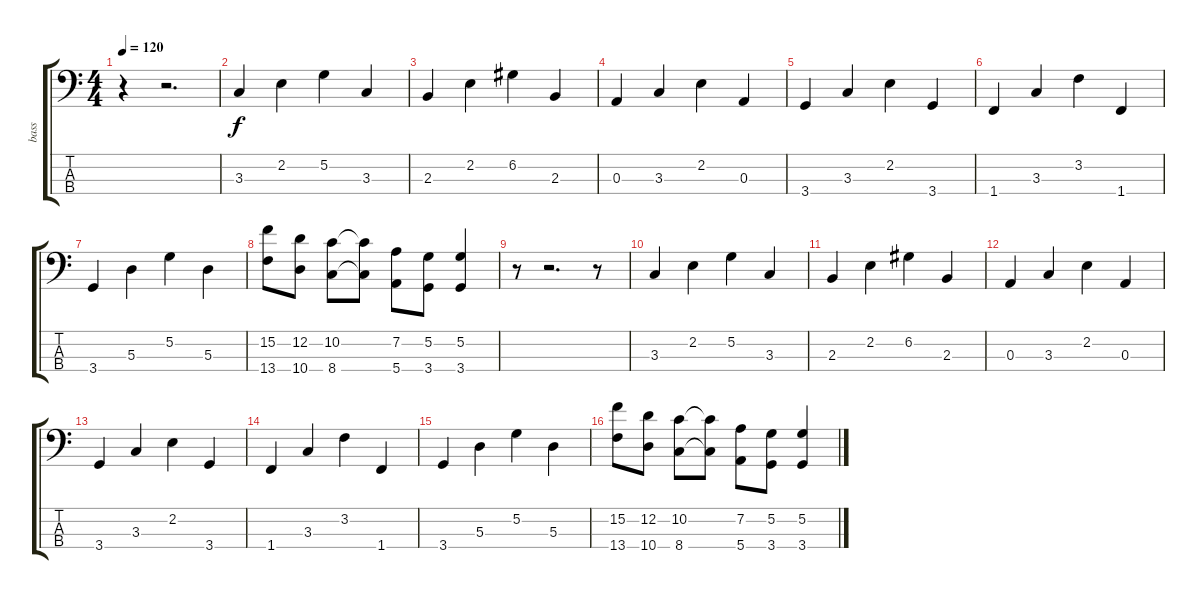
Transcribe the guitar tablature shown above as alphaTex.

\track ("bass" "bass") {instrument electricbasspick}
\staff {score tabs}
\tuning (G2 D2 A1 E1) {hide}
\ts (4 4)
\tempo 120
\clef f4
\ks c
r.4{dy f instrument electricbasspick} r.2{d} |
3.3.4 2.2.4 5.2.4 3.3.4 |
2.3.4 2.2.4 6.2.4 2.3.4 |
0.3.4 3.3.4 2.2.4 0.3.4 |
3.4.4 3.3.4 2.2.4 3.4.4 |
1.4.4 3.3.4 3.2.4 1.4.4 |
3.4.4 5.3.4 5.2.4 5.3.4 |
(15.2 13.4).8 (12.2 10.4).8 (10.2 8.4).8 (10.2{t} 8.4{t}).8 (7.2 5.4).8 (5.2 3.4).8 (5.2 3.4).4 |
r.8 r.2{d} r.8 |
3.3.4 2.2.4 5.2.4 3.3.4 |
2.3.4 2.2.4 6.2.4 2.3.4 |
0.3.4 3.3.4 2.2.4 0.3.4 |
3.4.4 3.3.4 2.2.4 3.4.4 |
1.4.4 3.3.4 3.2.4 1.4.4 |
3.4.4 5.3.4 5.2.4 5.3.4 |
(15.2 13.4).8 (12.2 10.4).8 (10.2 8.4).8 (10.2{t} 8.4{t}).8 (7.2 5.4).8 (5.2 3.4).8 (5.2 3.4).4
